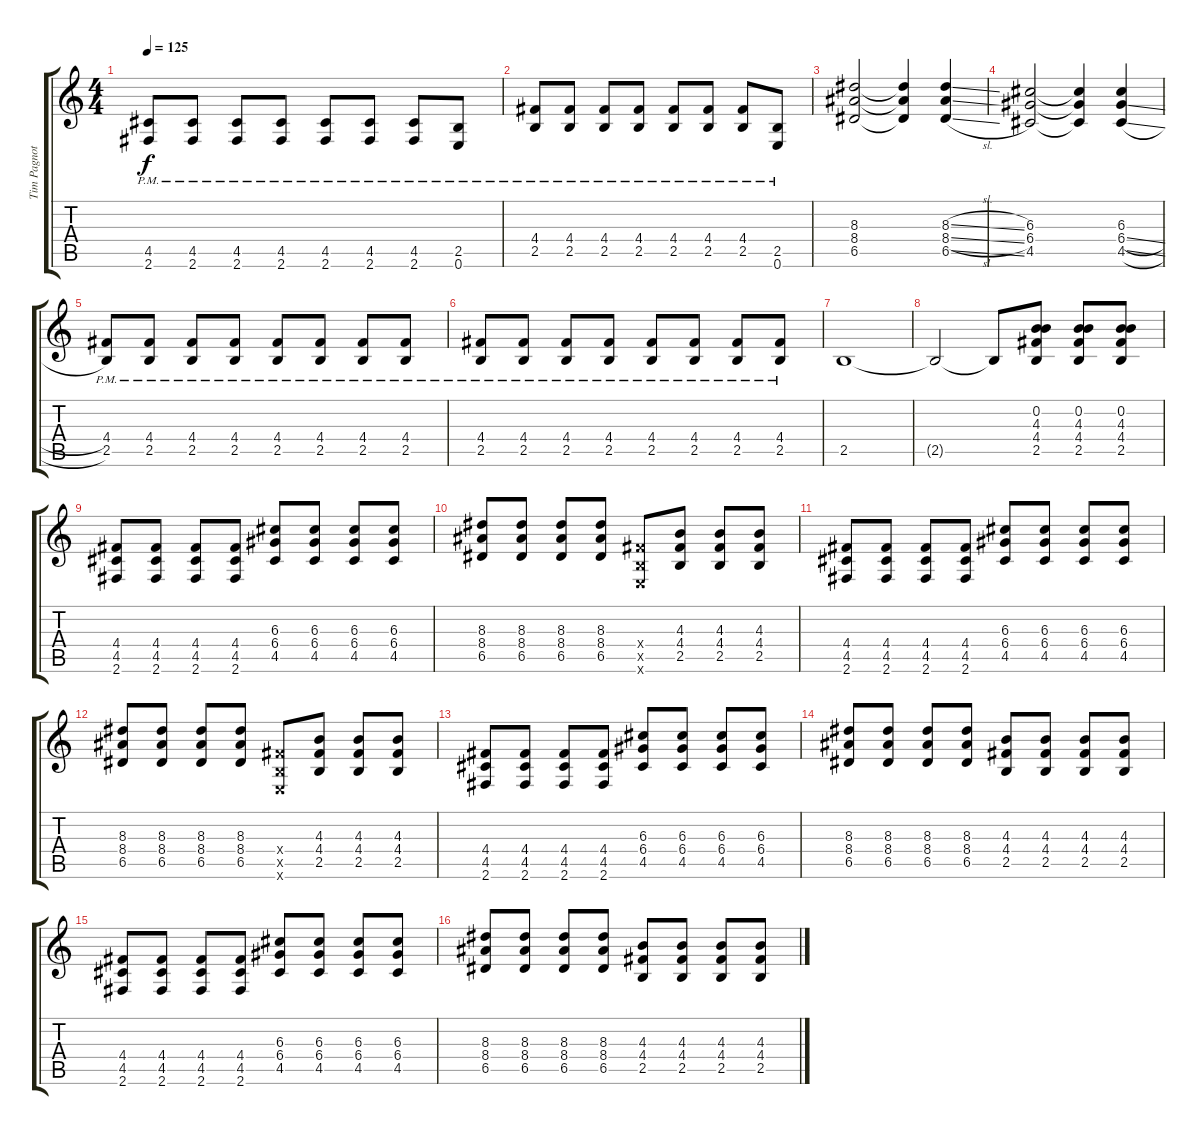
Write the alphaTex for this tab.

\track ("Tim Pagnota (guitare)" "Tim Pagnot") {instrument distortionguitar}
\staff {score tabs}
\tuning (E4 B3 G3 D3 A2 E2) {hide}
\ts (4 4)
\tempo 125
\clef g2
\ks c
(4.5{pm} 2.6{pm}).8{dy f} (4.5{pm} 2.6{pm}).8 (4.5{pm} 2.6{pm}).8 (4.5{pm} 2.6{pm}).8 (4.5{pm} 2.6{pm}).8 (4.5{pm} 2.6{pm}).8 (4.5{pm} 2.6{pm}).8 (2.5{pm} 0.6{pm}).8 |
(4.4{pm} 2.5{pm}).8 (4.4{pm} 2.5{pm}).8 (4.4{pm} 2.5{pm}).8 (4.4{pm} 2.5{pm}).8 (4.4{pm} 2.5{pm}).8 (4.4{pm} 2.5{pm}).8 (4.4{pm} 2.5{pm}).8 (2.5{pm} 0.6{pm}).8 |
(8.3 8.4 6.5).2 (8.3{t} 8.4{t} 6.5{t}).4 (8.3{sl} 8.4{sl} 6.5{sl}).4 |
(6.3 6.4 4.5).2 (6.3{t} 6.4{t} 4.5{t}).4 (6.3 6.4{sl} 4.5{sl}).4 |
(4.4{pm} 2.5{pm}).8 (4.4{pm} 2.5{pm}).8 (4.4{pm} 2.5{pm}).8 (4.4{pm} 2.5{pm}).8 (4.4{pm} 2.5{pm}).8 (4.4{pm} 2.5{pm}).8 (4.4{pm} 2.5{pm}).8 (4.4{pm} 2.5{pm}).8 |
(4.4{pm} 2.5{pm}).8 (4.4{pm} 2.5{pm}).8 (4.4{pm} 2.5{pm}).8 (4.4{pm} 2.5{pm}).8 (4.4{pm} 2.5{pm}).8 (4.4{pm} 2.5{pm}).8 (4.4{pm} 2.5{pm}).8 (4.4{pm} 2.5{pm}).8 |
2.5.1{volume 8} |
2.5{t}.2 2.5{t}.8 (0.2 4.3 4.4 2.5).8{volume 13} (0.2 4.3 4.4 2.5).8 (0.2 4.3 4.4 2.5).8 |
(4.4 4.5 2.6).8 (4.4 4.5 2.6).8 (4.4 4.5 2.6).8 (4.4 4.5 2.6).8 (6.3 6.4 4.5).8 (6.3 6.4 4.5).8 (6.3 6.4 4.5).8 (6.3 6.4 4.5).8 |
(8.3 8.4 6.5).8 (8.3 8.4 6.5).8 (8.3 8.4 6.5).8 (8.3 8.4 6.5).8 (4.4{x} 2.5{x} 0.6{x}).8 (4.3 4.4 2.5).8 (4.3 4.4 2.5).8 (4.3 4.4 2.5).8 |
(4.4 4.5 2.6).8 (4.4 4.5 2.6).8 (4.4 4.5 2.6).8 (4.4 4.5 2.6).8 (6.3 6.4 4.5).8 (6.3 6.4 4.5).8 (6.3 6.4 4.5).8 (6.3 6.4 4.5).8 |
(8.3 8.4 6.5).8 (8.3 8.4 6.5).8 (8.3 8.4 6.5).8 (8.3 8.4 6.5).8 (4.4{x} 2.5{x} 0.6{x}).8 (4.3 4.4 2.5).8 (4.3 4.4 2.5).8 (4.3 4.4 2.5).8 |
(4.4 4.5 2.6).8 (4.4 4.5 2.6).8 (4.4 4.5 2.6).8 (4.4 4.5 2.6).8 (6.3 6.4 4.5).8 (6.3 6.4 4.5).8 (6.3 6.4 4.5).8 (6.3 6.4 4.5).8 |
(8.3 8.4 6.5).8 (8.3 8.4 6.5).8 (8.3 8.4 6.5).8 (8.3 8.4 6.5).8 (4.3 4.4 2.5).8 (4.3 4.4 2.5).8 (4.3 4.4 2.5).8 (4.3 4.4 2.5).8 |
(4.4 4.5 2.6).8 (4.4 4.5 2.6).8 (4.4 4.5 2.6).8 (4.4 4.5 2.6).8 (6.3 6.4 4.5).8 (6.3 6.4 4.5).8 (6.3 6.4 4.5).8 (6.3 6.4 4.5).8 |
(8.3 8.4 6.5).8 (8.3 8.4 6.5).8 (8.3 8.4 6.5).8 (8.3 8.4 6.5).8 (4.3 4.4 2.5).8 (4.3 4.4 2.5).8 (4.3 4.4 2.5).8 (4.3 4.4 2.5).8
